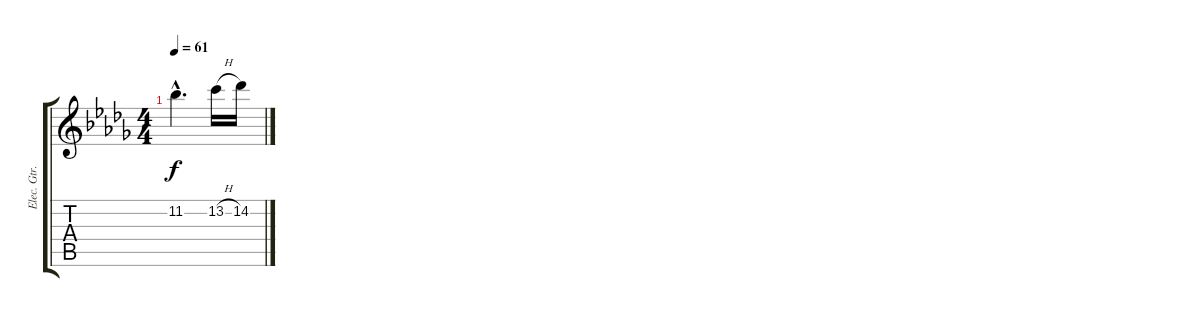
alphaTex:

\track ("Elec. Gtr." "Elec. Gtr.") {instrument electricguitarjazz}
\staff {score tabs}
\tuning (E4 B3 G3 D3 A2 E2) {hide}
\ts (4 4)
\tempo 61
\clef g2
\ks db
11.2{hac}.4{d dy f} 13.2{h}.16 14.2.16
